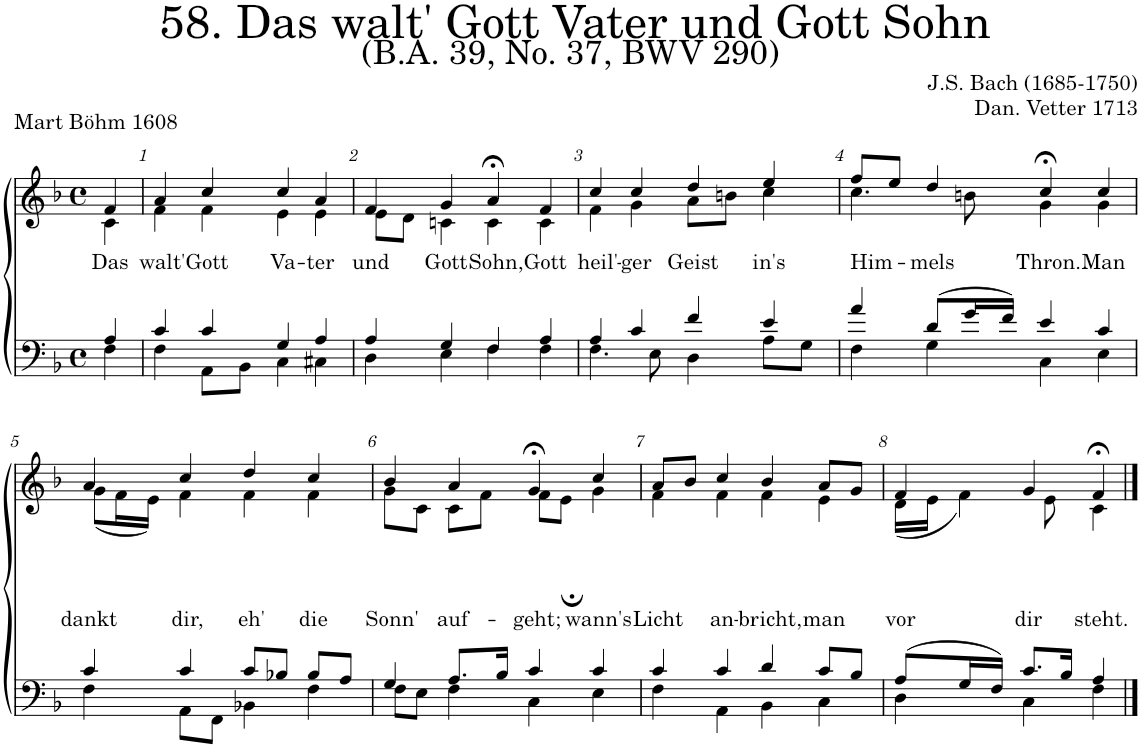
**kern	**kern	**text
*part2	*part1	*part1
*staff2	*staff1	*staff1
*I"Tenor/Bass	*I"Soprano/Alto	*
*clefF4	*clefG2	*
*k[b-]	*k[b-]	*
*M4/4	*M4/4	*
*met(c)	*met(c)	*
=	=	=
*^	*	*
!	!	!	!LO:LY:b
*	*	*^	*
4A/	4F\	4f/	4c\	Das
=1	=1	=1	=1	=1
!	!	!	!	!LO:LY:b
4c/	4F\	4a;</	4f\	walt'
!	!	!	!	!LO:LY:b
4c/	8AA\L	4cc/	4f\	Gott
.	8BB-\J	.	.	.
!	!	!	!	!LO:LY:b
4G/	4C\	4cc/	4e\	Va-
!	!	!	!	!LO:LY:b
4A/	4C#X\	4a/	4e\	-ter
=2	=2	=2	=2	=2
!	!	!	!	!LO:LY:b
4A/	4D\	4f;</	8e\L	und
.	.	.	8d\J	.
!	!	!	!	!LO:LY:b
4G/	4E\	4g/	4cn\	Gott
!	!	!	!	!LO:LY:b
4F/	4F\	4a;<,/	4c\	Sohn,
!	!	!	!	!LO:LY:b
4A/	4F\	4f/	4c\	Gott
=3	=3	=3	=3	=3
!	!	!	!	!LO:LY:b
4A/	4.F\	4cc;</	4f\	heil'-
!	!	!	!	!LO:LY:b
4c/	.	4cc/	4g\	-ger
.	8E\	.	.	.
!	!	!	!	!LO:LY:b
4f/	4D\	4dd;</	8a\L	Geist
.	.	.	8bn\J	.
!	!	!	!	!LO:LY:b
4e/	8A\L	4ee/	4cc\	in's
.	8G\J	.	.	.
=4	=4	=4	=4	=4
!	!	!	!	!LO:LY:b
4a/	4F\	8ff;</L	4.cc\	Him-
.	.	8ee/J	.	.
!	!	!	!	!LO:LY:b
(8d/L	4G\	4dd/	.	-mels
16g/L	.	.	8bn\	.
16f/JJ)	.	.	.	.
!	!	!	!	!LO:LY:b
4e/	4C\	4cc;<,/	4g\	Thron.
!	!	!	!	!LO:LY:b
4c/	4E\	4cc/	4g\	Man
!!LO:LB:g=z	!!
=5	=5	=5	=5	=5
!	!	!	!	!LO:LY:b
4c/	4F\	4a;</	(8g\L	dankt
.	.	.	16f\L	.
.	.	.	16e\JJ)	.
!	!	!	!	!LO:LY:b
4c/	8AA;\L	4cc/	4f\	dir,
.	8FF\J	.	.	.
!	!	!	!	!LO:LY:b
8c/L	4BB-X\	4dd/	4f\	eh'
8B-X/J	.	.	.	.
!	!	!	!	!LO:LY:b
8B-/L	4F\	4cc/	4f\	die
8A/J	.	.	.	.
=6	=6	=6	=6	=6
!	!	!	!	!LO:LY:b
4G/	8F\L	4b-;</	8g\L	Sonn'
.	8E\J	.	8c\J	.
!	!	!	!	!LO:LY:b
8.A/L	4F\	4a/	8c\L	auf-
.	.	.	8f\J	.
16B-/Jk	.	.	.	.
!	!	!	!	!LO:LY:b
4c/	4C\	4g;<,/	8f\L	-geht;
.	.	.	8e;\J	.
!	!	!	!	!LO:LY:b
4c/	4E\	4cc/	4g\	wann's
=7	=7	=7	=7	=7
!	!	!	!	!LO:LY:b
4c/	4F\	8a;</L	4f\	Licht
.	.	8b-/J	.	.
!	!	!	!	!LO:LY:b
4c/	4AA\	4cc;</	4f\	an-
!	!	!	!	!LO:LY:b
4d/	4BB-\	4b-;</	4f\	-bricht,
!	!	!	!	!LO:LY:b
8c/L	4C\	8a/L	4e\	man
8B-/J	.	8g/J	.	.
=8	=8	=8	=8	=8
!	!	!	!	!LO:LY:b
(8A/L	4D\	4f;</	(16d\LL	vor
.	.	.	16e\JJ	.
16G/L	.	.	4f\)	.
16F/JJ)	.	.	.	.
!	!	!	!	!LO:LY:b
8.c/L	4C\	4g;</	.	dir
.	.	.	8e\	.
16B-/Jk	.	.	.	.
!	!	!	!	!LO:LY:b
4A/	4F\	4f;</	4c\	steht.
*v	*v	*	*	*
*	*v	*v	*
==	==	==
*-	*-	*-
